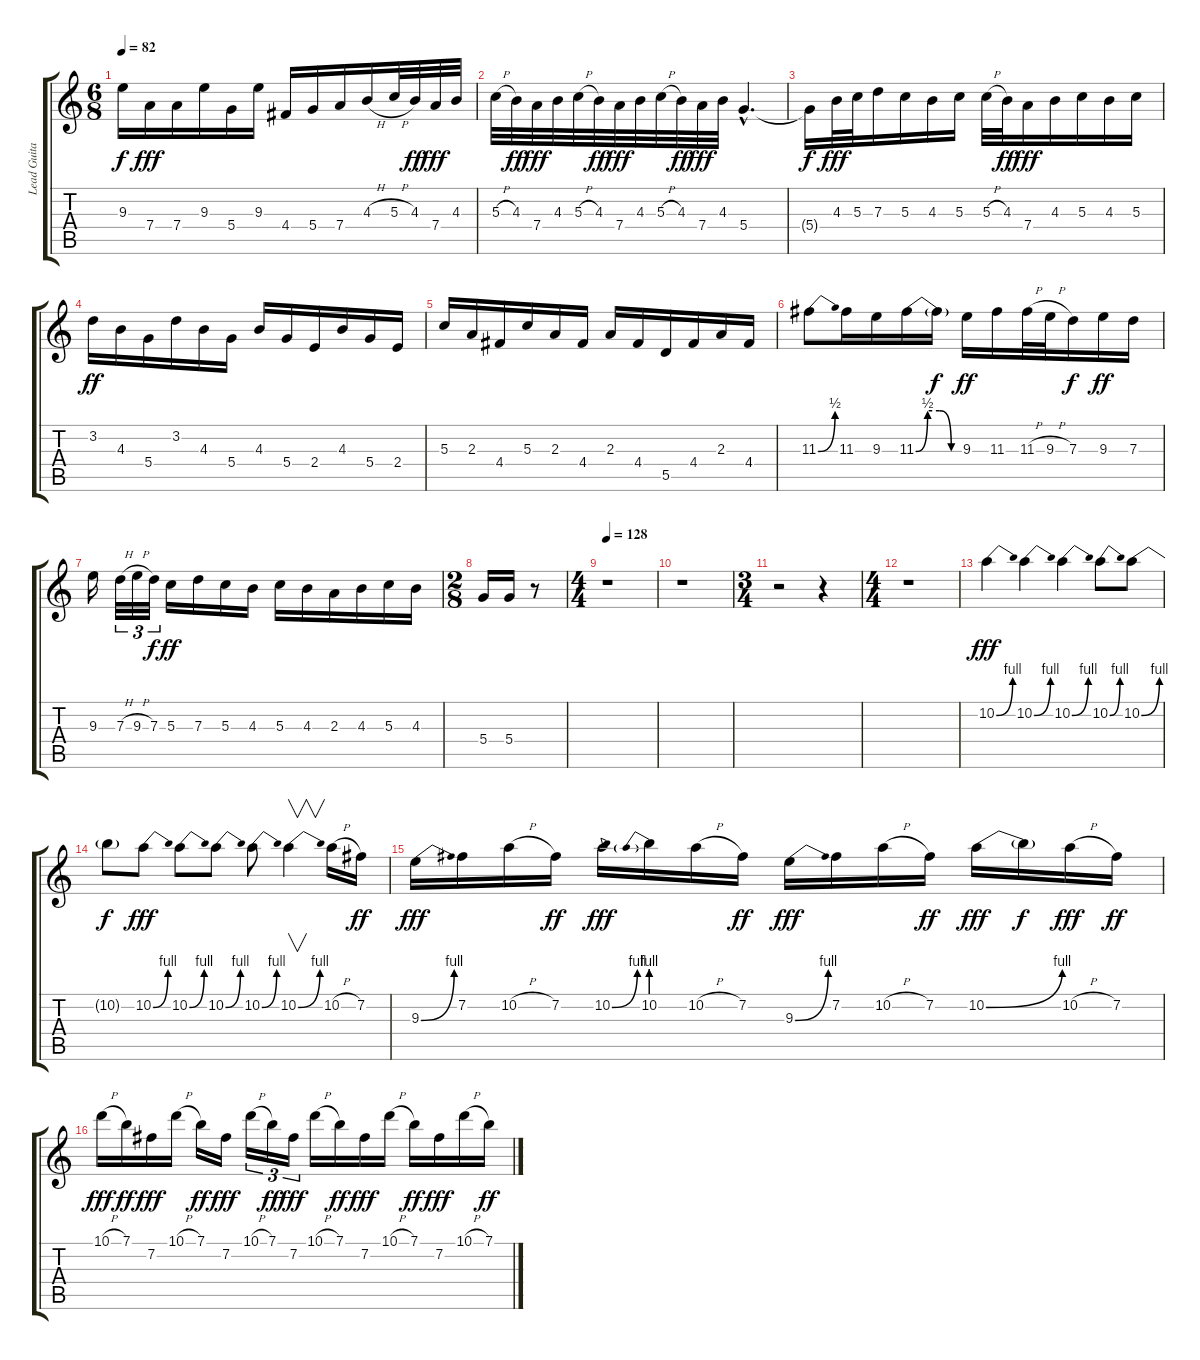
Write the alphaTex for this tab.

\track ("Lead Guitar" "Lead Guita") {instrument distortionguitar}
\staff {score tabs}
\tuning (E4 B3 G3 D3 A2 E2) {hide}
\ts (6 8)
\tempo 82
\clef g2
\ks c
9.3{t}.16{dy f} 7.4.16{dy fff} 7.4.16 9.3.16 5.4.16 9.3.16 4.4.16 5.4.16 7.4.16 4.3{h}.16 5.3{h}.32 4.3.32{dy ff} 7.4.32{dy fff} 4.3.32 |
5.3{h}.32 4.3.32{dy ff} 7.4.32{dy fff} 4.3.32 5.3{h}.32 4.3.32{dy ff} 7.4.32{dy fff} 4.3.32 5.3{h}.32 4.3.32{dy ff} 7.4.32{dy fff} 4.3.32 5.4{hac}.4{d} |
5.4{t}.16{dy f} 4.3.32{dy fff} 5.3.32 7.3.16 5.3.16 4.3.16 5.3.16 5.3{h}.32 4.3.32{dy ff} 7.4.16{dy fff} 4.3.16 5.3.16 4.3.16 5.3.16 |
3.2.16{dy ff} 4.3.16 5.4.16 3.2.16 4.3.16 5.4.16 4.3.16 5.4.16 2.4.16 4.3.16 5.4.16 2.4.16 |
5.3.16 2.3.16 4.4.16 5.3.16 2.3.16 4.4.16 2.3.16 4.4.16 5.5.16 4.4.16 2.3.16 4.4.16 |
11.3{be (bend 0 0 60 2)}.8 11.3.16 9.3.16 11.3{be (custom 0 0 15 2 30 2 45 0 60 0)}.16 11.3{t}.16{dy f} 9.3.16{dy ff} 11.3.16 11.3{h}.32 9.3{h}.32 7.3.16{dy f} 9.3.16{dy ff} 7.3.16 |
9.3.16 7.3{h}.32{tu (3 2)} 9.3{h}.32{tu (3 2)} 7.3.32{tu (3 2) dy f} 5.3.16{dy ff} 7.3.16 5.3.16 4.3.16 5.3.16 4.3.16 2.3.16 4.3.16 5.3.16 4.3.16 |
\ts (2 8)
5.4.16 5.4.16 r.8 |
\ts (4 4)
\tempo 128
r.1 |
r.1 |
\ts (3 4)
r.2 r.4 |
\ts (4 4)
r.1 |
10.2{be (bend 0 0 60 4)}.4{dy fff} 10.2{be (bend 0 0 60 4)}.4 10.2{be (bend 0 0 60 4)}.4 10.2{be (bend 0 0 60 4)}.8 10.2{be (bend 0 0 60 4)}.8 |
10.2{t}.8{dy f} 10.2{be (bend 0 0 60 4)}.8{dy fff} 10.2{be (bend 0 0 60 4)}.8 10.2{be (bend 0 0 60 4)}.8 10.2{be (bend 0 0 60 4)}.8 10.2{be (bend 0 0 60 4)}.4{v} 10.2{h}.16 7.2.16{dy ff} |
9.3{be (bend 0 0 60 4)}.16{dy fff} 7.2.16 10.2{h}.16 7.2.16{dy ff} 10.2{be (bend 0 0 60 4)}.16{dy fff} 10.2{be (prebend 0 4 60 4)}.16 10.2{h}.16 7.2.16{dy ff} 9.3{be (bend 0 0 60 4)}.16{dy fff} 7.2.16 10.2{h}.16 7.2.16{dy ff} 10.2{be (bend 0 0 60 4)}.16{dy fff} 10.2{t}.16{dy f} 10.2{h}.16{dy fff} 7.2.16{dy ff} |
10.1{h}.16{dy fff} 7.1.16{dy ff} 7.2.16{dy fff} 10.1{h}.16 7.1.16{dy ff} 7.2.16{dy fff} 10.1{h}.16{tu (3 2)} 7.1.16{tu (3 2) dy ff} 7.2.16{tu (3 2) dy fff} 10.1{h}.16 7.1.16{dy ff} 7.2.16{dy fff} 10.1{h}.16 7.1.16{dy ff} 7.2.16{dy fff} 10.1{h}.16 7.1.16{dy ff}
